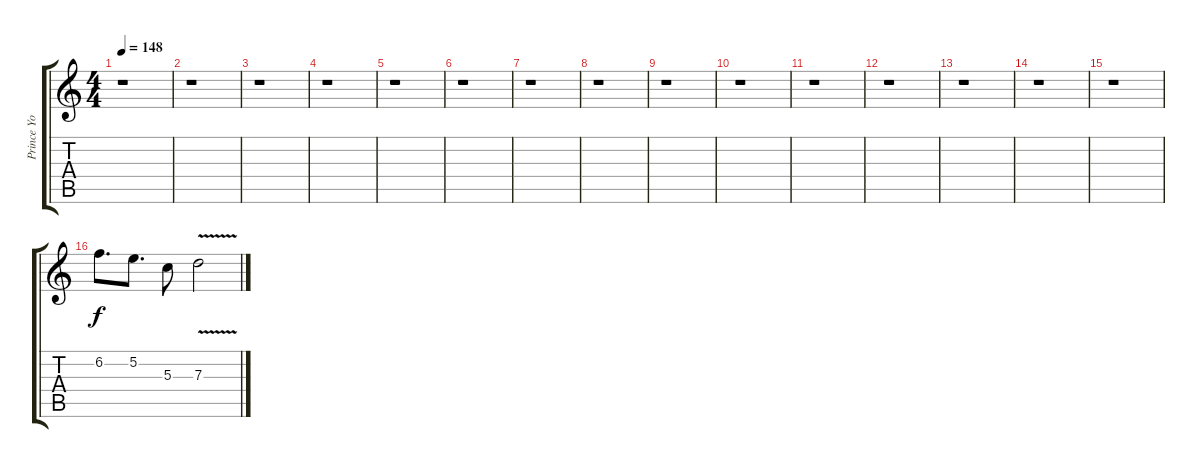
\track ("Prince Yo (Lead G1)" "Prince Yo ") {instrument distortionguitar}
\staff {score tabs}
\tuning (E4 B3 G3 D3 A2 E2) {hide}
\ts (4 4)
\tempo 148
\clef g2
\ks c
r.1{dy f} |
r.1 |
r.1 |
r.1 |
r.1 |
r.1 |
r.1 |
r.1 |
r.1 |
r.1 |
r.1 |
r.1 |
r.1 |
r.1 |
r.1 |
6.2.8{d} 5.2.8{d} 5.3.8 7.3{v}.2
